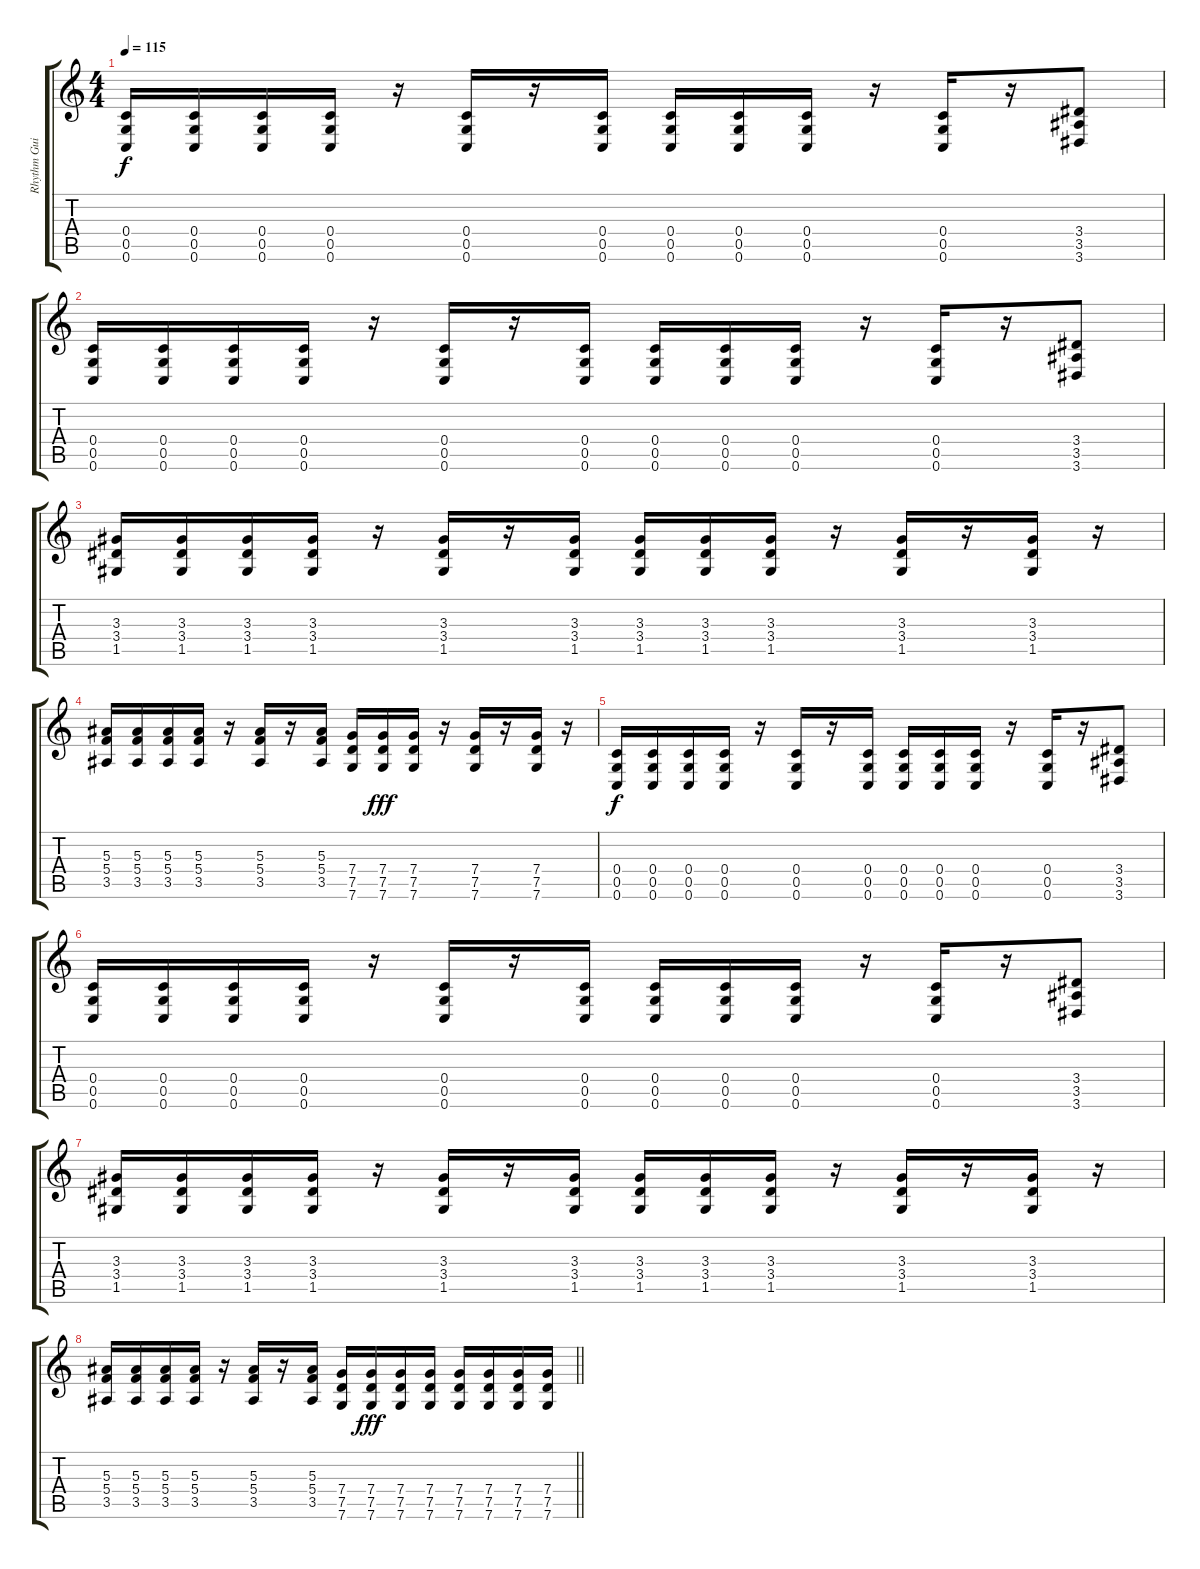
\track ("Rhythm Guitar" "Rhythm Gui") {instrument distortionguitar}
\staff {score tabs}
\tuning (D4 A3 F3 C3 G2 C2) {hide}
\ts (4 4)
\tempo 115
\clef g2
\ks c
(0.4 0.5 0.6).16{dy f} (0.4 0.5 0.6).16 (0.4 0.5 0.6).16 (0.4 0.5 0.6).16 r.16 (0.4 0.5 0.6).16 r.16 (0.4 0.5 0.6).16 (0.4 0.5 0.6).16 (0.4 0.5 0.6).16 (0.4 0.5 0.6).16 r.16 (0.4 0.5 0.6).16 r.16 (3.4 3.5 3.6).8 |
(0.4 0.5 0.6).16 (0.4 0.5 0.6).16 (0.4 0.5 0.6).16 (0.4 0.5 0.6).16 r.16 (0.4 0.5 0.6).16 r.16 (0.4 0.5 0.6).16 (0.4 0.5 0.6).16 (0.4 0.5 0.6).16 (0.4 0.5 0.6).16 r.16 (0.4 0.5 0.6).16 r.16 (3.4 3.5 3.6).8 |
(3.3 3.4 1.5).16 (3.3 3.4 1.5).16 (3.3 3.4 1.5).16 (3.3 3.4 1.5).16 r.16 (3.3 3.4 1.5).16 r.16 (3.3 3.4 1.5).16 (3.3 3.4 1.5).16 (3.3 3.4 1.5).16 (3.3 3.4 1.5).16 r.16 (3.3 3.4 1.5).16 r.16 (3.3 3.4 1.5).16 r.16 |
(5.3 5.4 3.5).16 (5.3 5.4 3.5).16 (5.3 5.4 3.5).16 (5.3 5.4 3.5).16 r.16 (5.3 5.4 3.5).16 r.16 (5.3 5.4 3.5).16 (7.4 7.5 7.6).16 (7.4 7.5 7.6).16{dy fff} (7.4 7.5 7.6).16 r.16 (7.4 7.5 7.6).16 r.16 (7.4 7.5 7.6).16 r.16 |
(0.4 0.5 0.6).16{dy f} (0.4 0.5 0.6).16 (0.4 0.5 0.6).16 (0.4 0.5 0.6).16 r.16 (0.4 0.5 0.6).16 r.16 (0.4 0.5 0.6).16 (0.4 0.5 0.6).16 (0.4 0.5 0.6).16 (0.4 0.5 0.6).16 r.16 (0.4 0.5 0.6).16 r.16 (3.4 3.5 3.6).8 |
(0.4 0.5 0.6).16 (0.4 0.5 0.6).16 (0.4 0.5 0.6).16 (0.4 0.5 0.6).16 r.16 (0.4 0.5 0.6).16 r.16 (0.4 0.5 0.6).16 (0.4 0.5 0.6).16 (0.4 0.5 0.6).16 (0.4 0.5 0.6).16 r.16 (0.4 0.5 0.6).16 r.16 (3.4 3.5 3.6).8 |
(3.3 3.4 1.5).16 (3.3 3.4 1.5).16 (3.3 3.4 1.5).16 (3.3 3.4 1.5).16 r.16 (3.3 3.4 1.5).16 r.16 (3.3 3.4 1.5).16 (3.3 3.4 1.5).16 (3.3 3.4 1.5).16 (3.3 3.4 1.5).16 r.16 (3.3 3.4 1.5).16 r.16 (3.3 3.4 1.5).16 r.16 |
\barLineRight lightlight
(5.3 5.4 3.5).16 (5.3 5.4 3.5).16 (5.3 5.4 3.5).16 (5.3 5.4 3.5).16 r.16 (5.3 5.4 3.5).16 r.16 (5.3 5.4 3.5).16 (7.4 7.5 7.6).16 (7.4 7.5 7.6).16{dy fff} (7.4 7.5 7.6).16 (7.4 7.5 7.6).16 (7.4 7.5 7.6).16 (7.4 7.5 7.6).16 (7.4 7.5 7.6).16 (7.4 7.5 7.6).16
